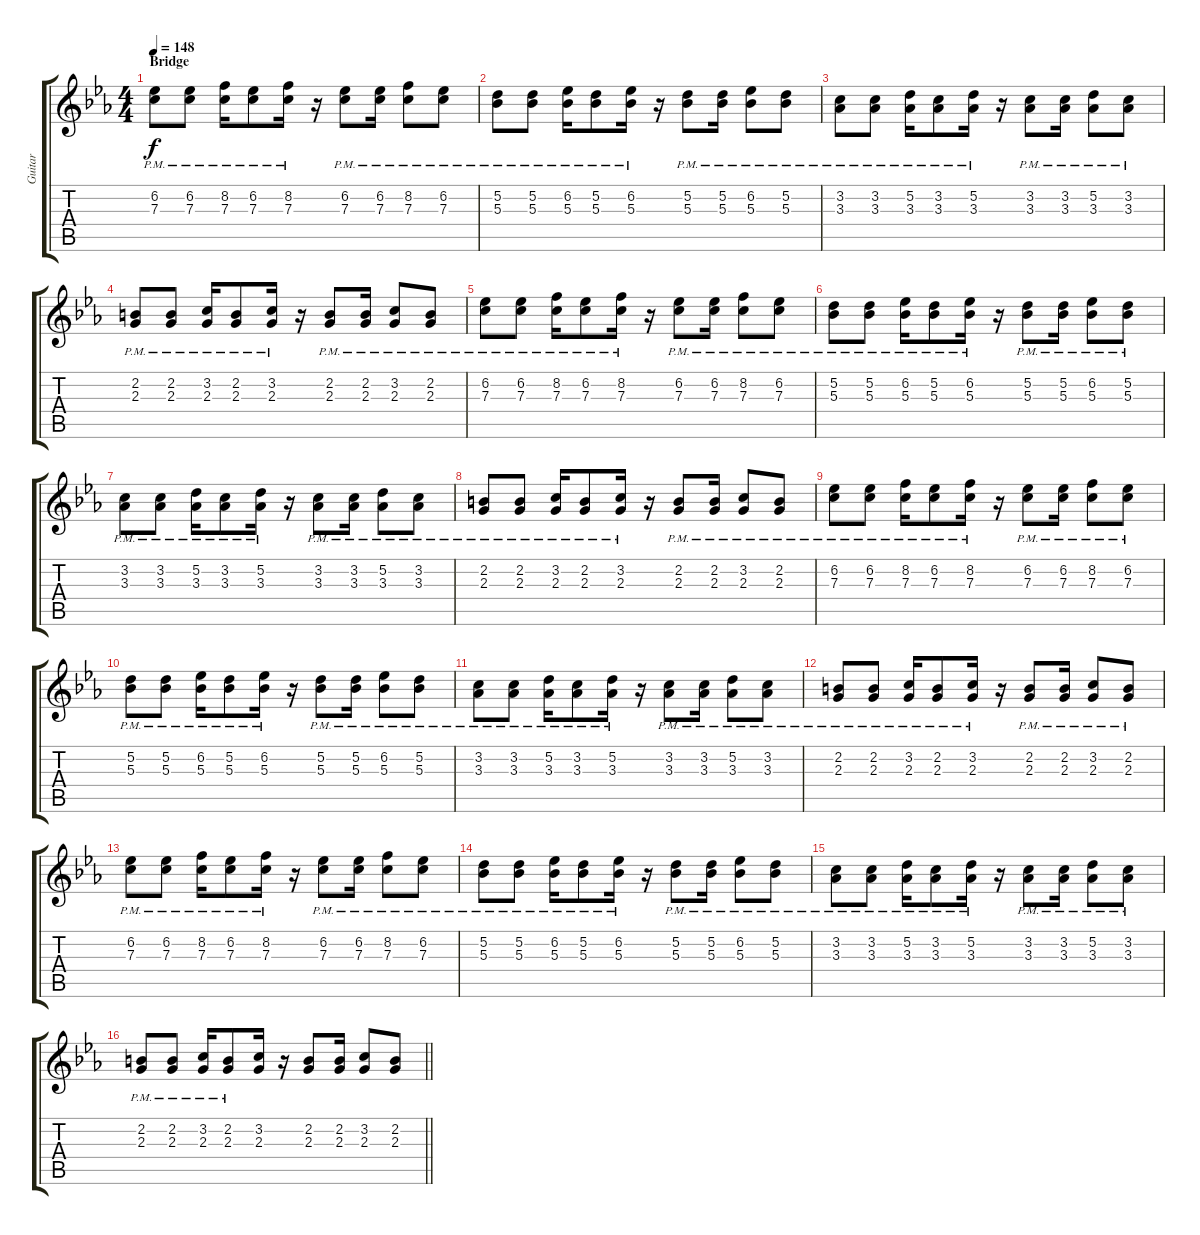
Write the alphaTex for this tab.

\track ("Guitar" "Guitar") {instrument distortionguitar}
\staff {score tabs}
\tuning (D4 A3 F3 C3 G2 C2) {hide}
\ts (4 4)
\section ("" "Bridge")
\tempo 148
\clef g2
\ks cminor
(6.2{pm} 7.3{pm}).8{dy f} (6.2{pm} 7.3{pm}).8 (8.2{pm} 7.3{pm}).16 (6.2{pm} 7.3{pm}).8 (8.2{pm} 7.3{pm}).16 r.16 (6.2{pm} 7.3{pm}).8 (6.2{pm} 7.3{pm}).16 (8.2{pm} 7.3{pm}).8 (6.2{pm} 7.3{pm}).8 |
(5.2{pm} 5.3{pm}).8 (5.2{pm} 5.3{pm}).8 (6.2{pm} 5.3{pm}).16 (5.2{pm} 5.3{pm}).8 (6.2{pm} 5.3{pm}).16 r.16 (5.2{pm} 5.3{pm}).8 (5.2{pm} 5.3{pm}).16 (6.2{pm} 5.3{pm}).8 (5.2{pm} 5.3{pm}).8 |
(3.2{pm} 3.3{pm}).8 (3.2{pm} 3.3{pm}).8 (5.2{pm} 3.3{pm}).16 (3.2{pm} 3.3{pm}).8 (5.2{pm} 3.3{pm}).16 r.16 (3.2{pm} 3.3{pm}).8 (3.2{pm} 3.3{pm}).16 (5.2{pm} 3.3{pm}).8 (3.2{pm} 3.3{pm}).8 |
(2.2{pm} 2.3{pm}).8 (2.2{pm} 2.3{pm}).8 (3.2{pm} 2.3{pm}).16 (2.2{pm} 2.3{pm}).8 (3.2{pm} 2.3{pm}).16 r.16 (2.2{pm} 2.3{pm}).8 (2.2{pm} 2.3{pm}).16 (3.2{pm} 2.3{pm}).8 (2.2{pm} 2.3{pm}).8 |
(6.2{pm} 7.3{pm}).8 (6.2{pm} 7.3{pm}).8 (8.2{pm} 7.3{pm}).16 (6.2{pm} 7.3{pm}).8 (8.2{pm} 7.3{pm}).16 r.16 (6.2{pm} 7.3{pm}).8 (6.2{pm} 7.3{pm}).16 (8.2{pm} 7.3{pm}).8 (6.2{pm} 7.3{pm}).8 |
(5.2{pm} 5.3{pm}).8 (5.2{pm} 5.3{pm}).8 (6.2{pm} 5.3{pm}).16 (5.2{pm} 5.3{pm}).8 (6.2{pm} 5.3{pm}).16 r.16 (5.2{pm} 5.3{pm}).8 (5.2{pm} 5.3{pm}).16 (6.2{pm} 5.3{pm}).8 (5.2{pm} 5.3{pm}).8 |
(3.2{pm} 3.3{pm}).8 (3.2{pm} 3.3{pm}).8 (5.2{pm} 3.3{pm}).16 (3.2{pm} 3.3{pm}).8 (5.2{pm} 3.3{pm}).16 r.16 (3.2{pm} 3.3{pm}).8 (3.2{pm} 3.3{pm}).16 (5.2{pm} 3.3{pm}).8 (3.2{pm} 3.3{pm}).8 |
(2.2{pm} 2.3{pm}).8 (2.2{pm} 2.3{pm}).8 (3.2{pm} 2.3{pm}).16 (2.2{pm} 2.3{pm}).8 (3.2{pm} 2.3{pm}).16 r.16 (2.2{pm} 2.3{pm}).8 (2.2{pm} 2.3{pm}).16 (3.2{pm} 2.3{pm}).8 (2.2{pm} 2.3{pm}).8 |
(6.2{pm} 7.3{pm}).8 (6.2{pm} 7.3{pm}).8 (8.2{pm} 7.3{pm}).16 (6.2{pm} 7.3{pm}).8 (8.2{pm} 7.3{pm}).16 r.16 (6.2{pm} 7.3{pm}).8 (6.2{pm} 7.3{pm}).16 (8.2{pm} 7.3{pm}).8 (6.2{pm} 7.3{pm}).8 |
(5.2{pm} 5.3{pm}).8 (5.2{pm} 5.3{pm}).8 (6.2{pm} 5.3{pm}).16 (5.2{pm} 5.3{pm}).8 (6.2{pm} 5.3{pm}).16 r.16 (5.2{pm} 5.3{pm}).8 (5.2{pm} 5.3{pm}).16 (6.2{pm} 5.3{pm}).8 (5.2{pm} 5.3{pm}).8 |
(3.2{pm} 3.3{pm}).8 (3.2{pm} 3.3{pm}).8 (5.2{pm} 3.3{pm}).16 (3.2{pm} 3.3{pm}).8 (5.2{pm} 3.3{pm}).16 r.16 (3.2{pm} 3.3{pm}).8 (3.2{pm} 3.3{pm}).16 (5.2{pm} 3.3{pm}).8 (3.2{pm} 3.3{pm}).8 |
(2.2{pm} 2.3{pm}).8 (2.2{pm} 2.3{pm}).8 (3.2{pm} 2.3{pm}).16 (2.2{pm} 2.3{pm}).8 (3.2{pm} 2.3{pm}).16 r.16 (2.2{pm} 2.3{pm}).8 (2.2{pm} 2.3{pm}).16 (3.2{pm} 2.3{pm}).8 (2.2{pm} 2.3{pm}).8 |
(6.2{pm} 7.3{pm}).8 (6.2{pm} 7.3{pm}).8 (8.2{pm} 7.3{pm}).16 (6.2{pm} 7.3{pm}).8 (8.2{pm} 7.3{pm}).16 r.16 (6.2{pm} 7.3{pm}).8 (6.2{pm} 7.3{pm}).16 (8.2{pm} 7.3{pm}).8 (6.2{pm} 7.3{pm}).8 |
(5.2{pm} 5.3{pm}).8 (5.2{pm} 5.3{pm}).8 (6.2{pm} 5.3{pm}).16 (5.2{pm} 5.3{pm}).8 (6.2{pm} 5.3{pm}).16 r.16 (5.2{pm} 5.3{pm}).8 (5.2{pm} 5.3{pm}).16 (6.2{pm} 5.3{pm}).8 (5.2{pm} 5.3{pm}).8 |
(3.2{pm} 3.3{pm}).8 (3.2{pm} 3.3{pm}).8 (5.2{pm} 3.3{pm}).16 (3.2{pm} 3.3{pm}).8 (5.2{pm} 3.3{pm}).16 r.16 (3.2{pm} 3.3{pm}).8 (3.2{pm} 3.3{pm}).16 (5.2{pm} 3.3{pm}).8 (3.2{pm} 3.3{pm}).8 |
\barLineRight lightlight
(2.2{pm} 2.3{pm}).8 (2.2{pm} 2.3{pm}).8 (3.2{pm} 2.3{pm}).16 (2.2{pm} 2.3{pm}).8 (3.2 2.3).16 r.16 (2.2 2.3).8 (2.2 2.3).16 (3.2 2.3).8 (2.2 2.3).8
